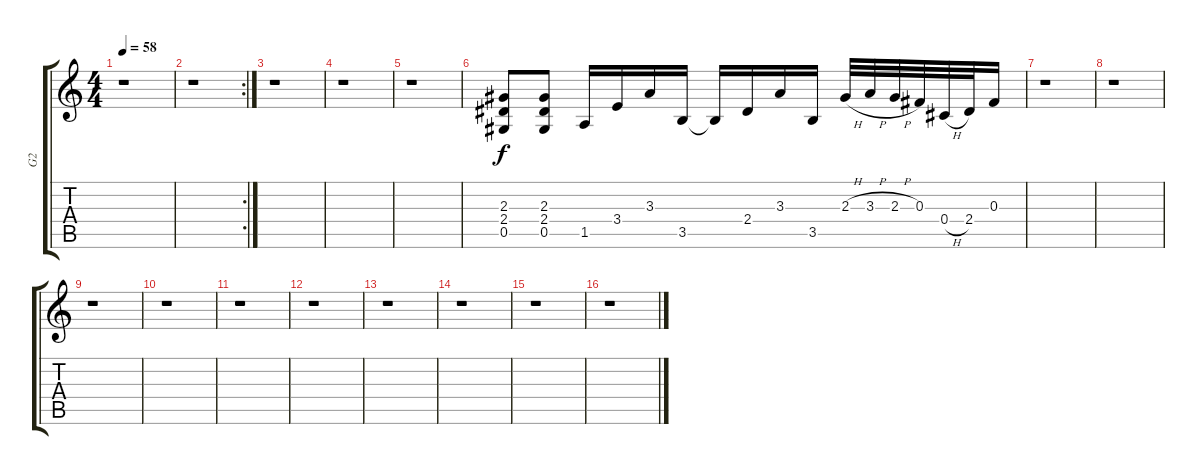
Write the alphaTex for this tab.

\track ("G2" "G2") {instrument overdrivenguitar}
\staff {score tabs}
\tuning (Eb4 Bb3 Gb3 Db3 Ab2 Eb2) {hide}
\ts (4 4)
\tempo 58
\clef g2
\ks c
r.1{dy f} |
\rc 2
r.1 |
r.1 |
r.1 |
r.1 |
(2.3 2.4 0.5).8 (2.3 2.4 0.5).8 1.5.16 3.4.16 3.3.16 3.5.16 3.5{t}.16 2.4.16 3.3.16 3.5.16 2.3{h}.32 3.3{h}.32 2.3{h}.32 0.3.32 0.4{h}.32 2.4.32 0.3.16 |
r.1 |
r.1 |
r.1 |
r.1 |
r.1 |
r.1 |
r.1 |
r.1 |
r.1 |
r.1
